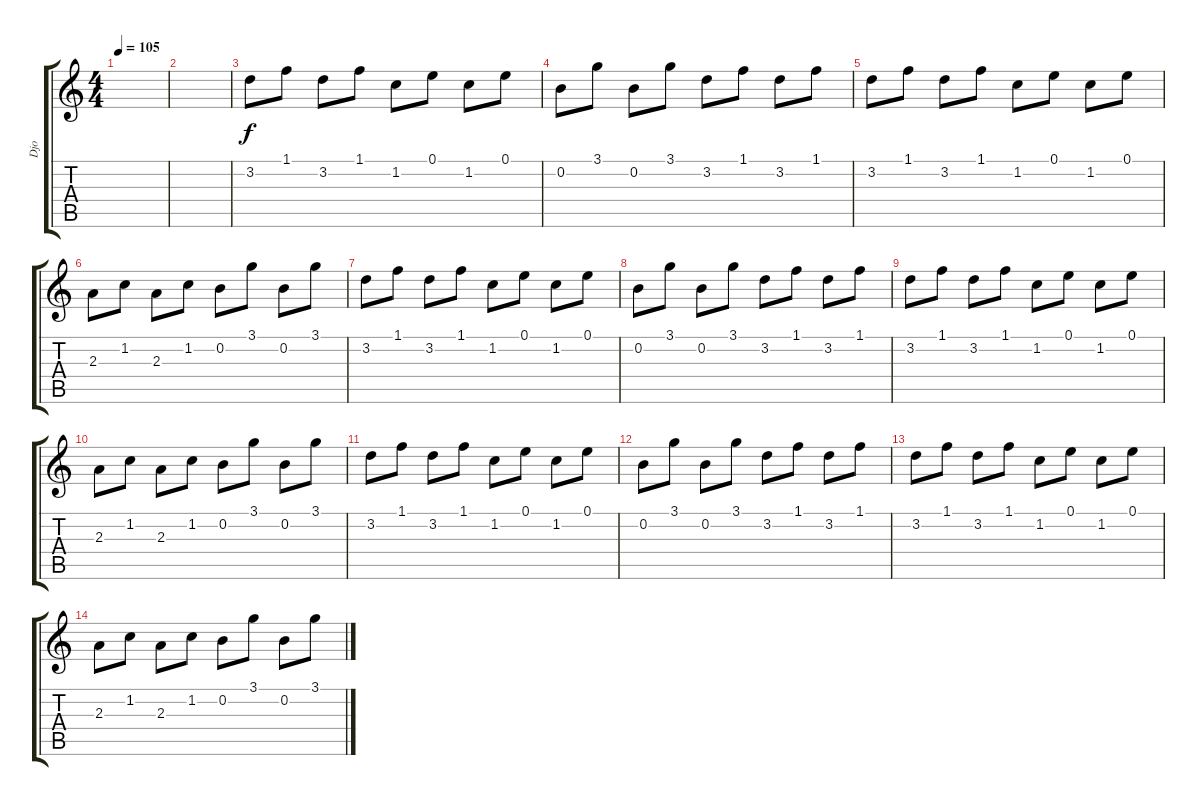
\track ("Djo" "Djo") {instrument overdrivenguitar}
\staff {score tabs}
\tuning (E4 B3 G3 D3 A2 E2) {hide}
\ts (4 4)
\tempo 105
\clef g2
\ks c
|
|
3.2.8 1.1.8 3.2.8 1.1.8 1.2.8 0.1.8 1.2.8 0.1.8 |
0.2.8 3.1.8 0.2.8 3.1.8 3.2.8 1.1.8 3.2.8 1.1.8 |
3.2.8 1.1.8 3.2.8 1.1.8 1.2.8 0.1.8 1.2.8 0.1.8 |
2.3.8 1.2.8 2.3.8 1.2.8 0.2.8 3.1.8 0.2.8 3.1.8 |
3.2.8 1.1.8 3.2.8 1.1.8 1.2.8 0.1.8 1.2.8 0.1.8 |
0.2.8 3.1.8 0.2.8 3.1.8 3.2.8 1.1.8 3.2.8 1.1.8 |
3.2.8 1.1.8 3.2.8 1.1.8 1.2.8 0.1.8 1.2.8 0.1.8 |
2.3.8 1.2.8 2.3.8 1.2.8 0.2.8 3.1.8 0.2.8 3.1.8 |
3.2.8 1.1.8 3.2.8 1.1.8 1.2.8 0.1.8 1.2.8 0.1.8 |
0.2.8 3.1.8 0.2.8 3.1.8 3.2.8 1.1.8 3.2.8 1.1.8 |
3.2.8 1.1.8 3.2.8 1.1.8 1.2.8 0.1.8 1.2.8 0.1.8 |
2.3.8 1.2.8 2.3.8 1.2.8 0.2.8 3.1.8 0.2.8 3.1.8
